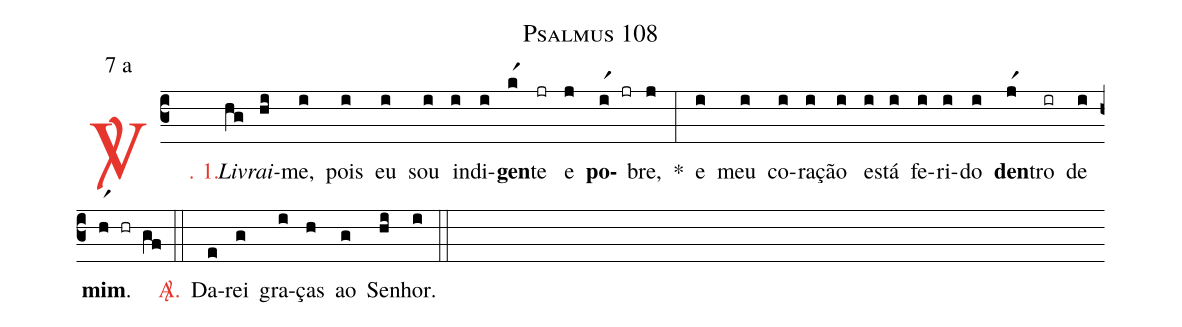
name: Psalmus 108;
mode: 7;
mode-differentia: a;
%%
(c3)

<c><sp>V/</sp>. 1.</c>() <i>Li</i>(hg)<i>vrai-</i>(hi)me,(i) pois(i) eu(i) sou(i) in(i)di(i)<b>gen</b>(kr1)te(jr) e(j) <b>po</b>(ir1 jr)bre,(j) *(:) e(i) meu(i) co(i)ra(i)ção(i) es(i)tá(i) fe(i)ri(i)do(i) <b>den</b>(jr1)tro(ir) de(i) <b>mim</b>.(hr1 hr gf)

(::)

<nlba><c><sp>A/</sp>.</c>() Da</nlba>(e)rei(g) gra(i)ças(h) ao(g) Se(hi)nhor.(i)

(::)
